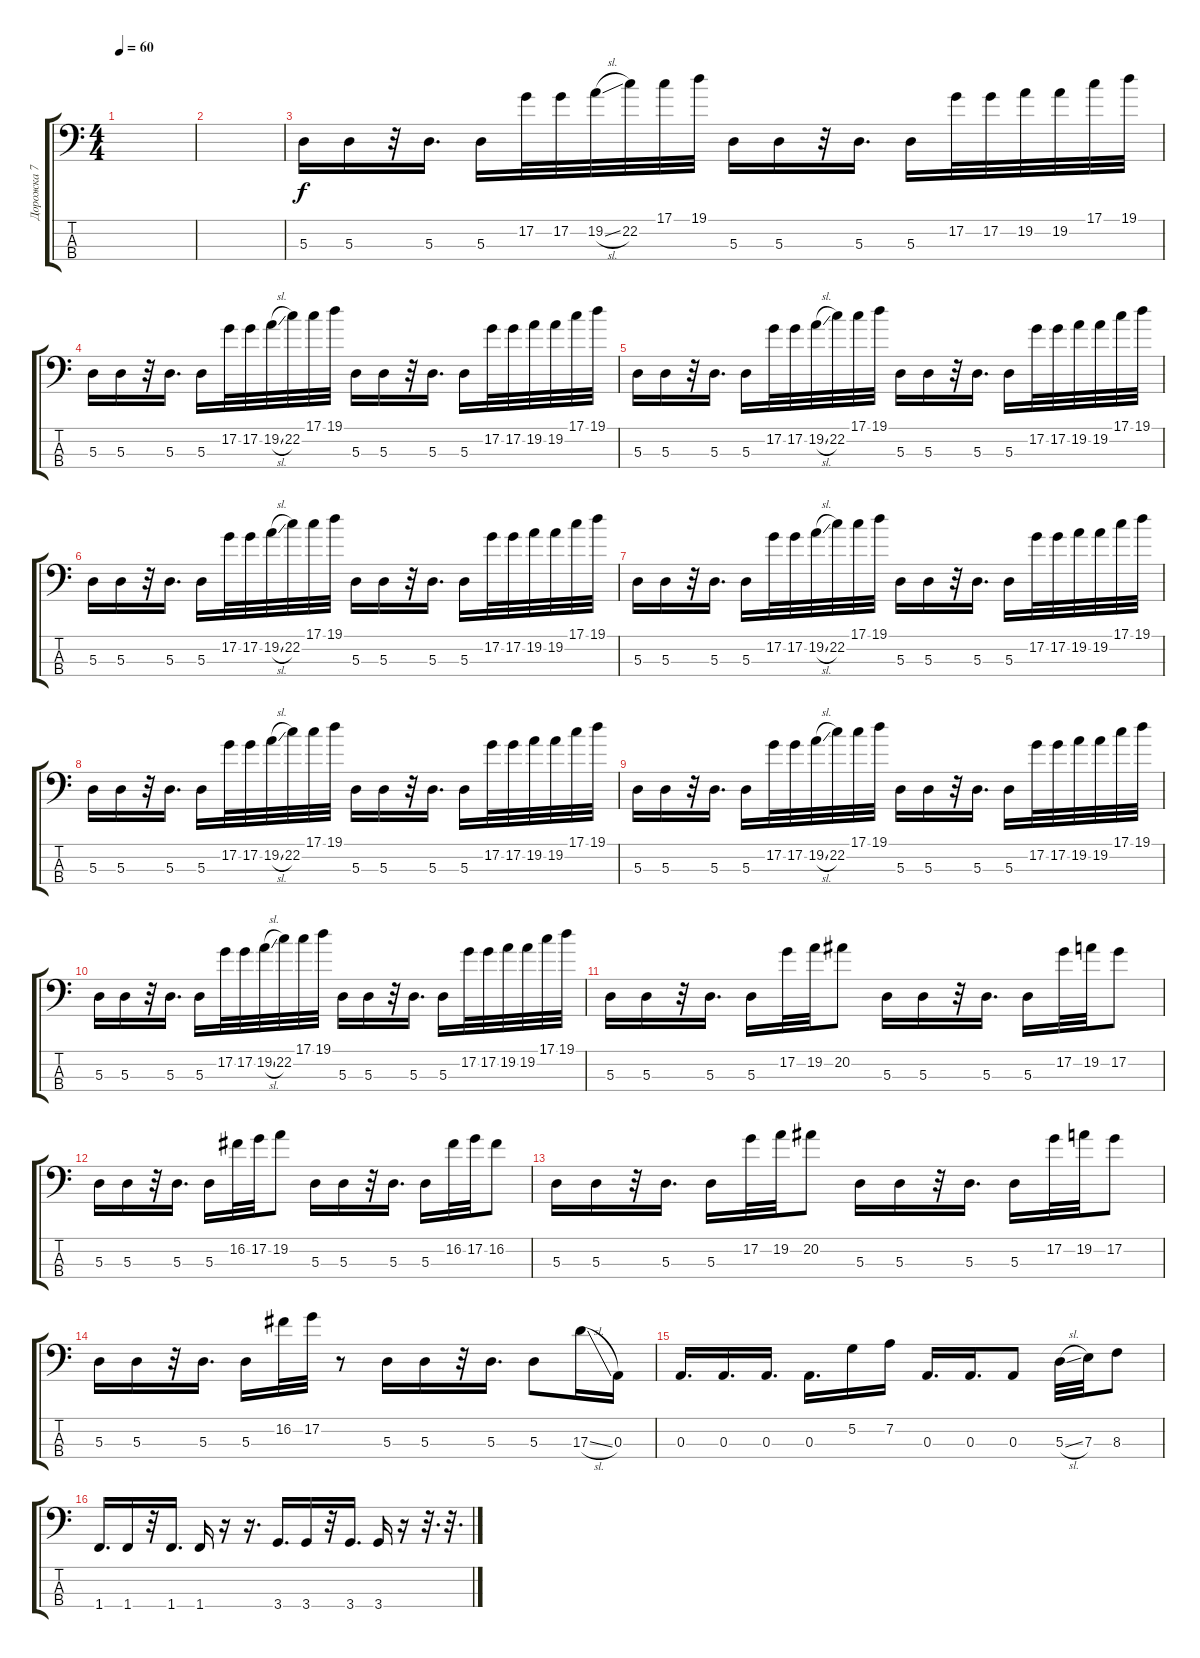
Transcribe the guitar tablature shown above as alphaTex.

\track ("Дорожка 7" "Дорожка 7") {instrument electricbassfinger}
\staff {score tabs}
\tuning (G2 D2 A1 E1) {hide}
\ts (4 4)
\tempo 60
\clef f4
\ks c
|
|
5.3.16 5.3.16 r.32 5.3.16{d} 5.3.16 17.2.32 17.2.32 19.2{sl}.32 22.2.32 17.1.32 19.1.32 5.3.16 5.3.16 r.32 5.3.16{d} 5.3.16 17.2.32 17.2.32 19.2.32 19.2.32 17.1.32 19.1.32 |
5.3.16 5.3.16 r.32 5.3.16{d} 5.3.16 17.2.32 17.2.32 19.2{sl}.32 22.2.32 17.1.32 19.1.32 5.3.16 5.3.16 r.32 5.3.16{d} 5.3.16 17.2.32 17.2.32 19.2.32 19.2.32 17.1.32 19.1.32 |
5.3.16 5.3.16 r.32 5.3.16{d} 5.3.16 17.2.32 17.2.32 19.2{sl}.32 22.2.32 17.1.32 19.1.32 5.3.16 5.3.16 r.32 5.3.16{d} 5.3.16 17.2.32 17.2.32 19.2.32 19.2.32 17.1.32 19.1.32 |
5.3.16 5.3.16 r.32 5.3.16{d} 5.3.16 17.2.32 17.2.32 19.2{sl}.32 22.2.32 17.1.32 19.1.32 5.3.16 5.3.16 r.32 5.3.16{d} 5.3.16 17.2.32 17.2.32 19.2.32 19.2.32 17.1.32 19.1.32 |
5.3.16 5.3.16 r.32 5.3.16{d} 5.3.16 17.2.32 17.2.32 19.2{sl}.32 22.2.32 17.1.32 19.1.32 5.3.16 5.3.16 r.32 5.3.16{d} 5.3.16 17.2.32 17.2.32 19.2.32 19.2.32 17.1.32 19.1.32 |
5.3.16 5.3.16 r.32 5.3.16{d} 5.3.16 17.2.32 17.2.32 19.2{sl}.32 22.2.32 17.1.32 19.1.32 5.3.16 5.3.16 r.32 5.3.16{d} 5.3.16 17.2.32 17.2.32 19.2.32 19.2.32 17.1.32 19.1.32 |
5.3.16 5.3.16 r.32 5.3.16{d} 5.3.16 17.2.32 17.2.32 19.2{sl}.32 22.2.32 17.1.32 19.1.32 5.3.16 5.3.16 r.32 5.3.16{d} 5.3.16 17.2.32 17.2.32 19.2.32 19.2.32 17.1.32 19.1.32 |
5.3.16 5.3.16 r.32 5.3.16{d} 5.3.16 17.2.32 17.2.32 19.2{sl}.32 22.2.32 17.1.32 19.1.32 5.3.16 5.3.16 r.32 5.3.16{d} 5.3.16 17.2.32 17.2.32 19.2.32 19.2.32 17.1.32 19.1.32 |
5.3.16 5.3.16 r.32 5.3.16{d} 5.3.16 17.2.32 19.2.32 20.2.8 5.3.16 5.3.16 r.32 5.3.16{d} 5.3.16 17.2.32 19.2.32 17.2.8 |
5.3.16 5.3.16 r.32 5.3.16{d} 5.3.16 16.2.32 17.2.32 19.2.8 5.3.16 5.3.16 r.32 5.3.16{d} 5.3.16 16.2.32 17.2.32 16.2.8 |
5.3.16 5.3.16 r.32 5.3.16{d} 5.3.16 17.2.32 19.2.32 20.2.8 5.3.16 5.3.16 r.32 5.3.16{d} 5.3.16 17.2.32 19.2.32 17.2.8 |
5.3.16 5.3.16 r.32 5.3.16{d} 5.3.16 16.2.32 17.2.32 r.8 5.3.16 5.3.16 r.32 5.3.16{d} 5.3.8 17.3{sl}.16 0.3.16 |
0.3.16{d} 0.3.16{d} 0.3.16{d} 0.3.16{d} 5.2.16 7.2.16 0.3.16{d} 0.3.16{d} 0.3.8 5.3{sl}.32 7.3.32 8.3.8 |
1.4.16{d} 1.4.16 r.32 1.4.16{d} 1.4.16 r.16 r.16{d} 3.4.16{d} 3.4.16 r.32 3.4.16{d} 3.4.16 r.16 r.32{d} r.32{d}
